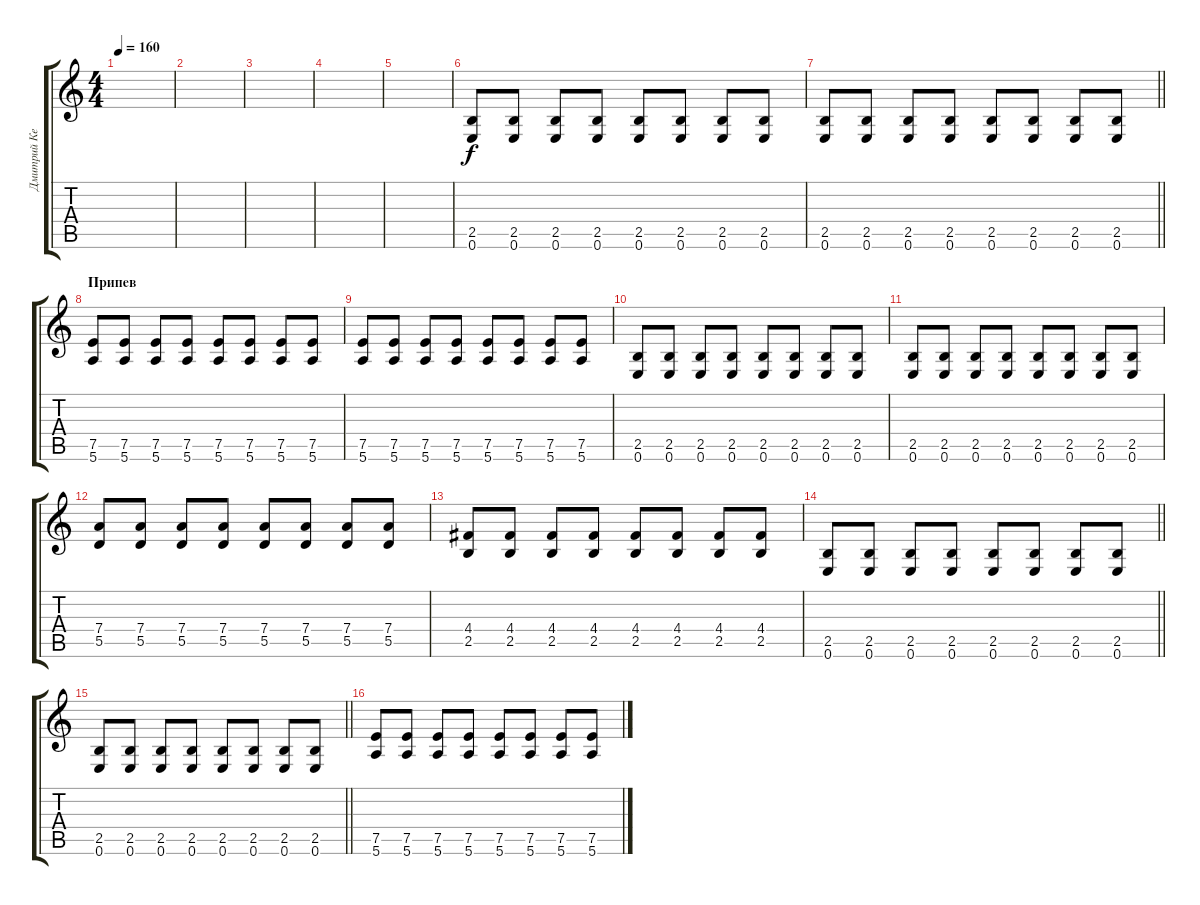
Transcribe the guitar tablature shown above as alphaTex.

\track ("Дмитрий Кежватов" "Дмитрий Ке") {instrument overdrivenguitar}
\staff {score tabs}
\tuning (E4 B3 G3 D3 A2 E2) {hide}
\ts (4 4)
\tempo 160
\clef g2
\ks c
|
|
|
|
|
(2.5 0.6).8 (2.5 0.6).8 (2.5 0.6).8 (2.5 0.6).8 (2.5 0.6).8 (2.5 0.6).8 (2.5 0.6).8 (2.5 0.6).8 |
\barLineRight lightlight
(2.5 0.6).8 (2.5 0.6).8 (2.5 0.6).8 (2.5 0.6).8 (2.5 0.6).8 (2.5 0.6).8 (2.5 0.6).8 (2.5 0.6).8 |
\section ("" "Припев")
(7.5 5.6).8 (7.5 5.6).8 (7.5 5.6).8 (7.5 5.6).8 (7.5 5.6).8 (7.5 5.6).8 (7.5 5.6).8 (7.5 5.6).8 |
(7.5 5.6).8 (7.5 5.6).8 (7.5 5.6).8 (7.5 5.6).8 (7.5 5.6).8 (7.5 5.6).8 (7.5 5.6).8 (7.5 5.6).8 |
(2.5 0.6).8 (2.5 0.6).8 (2.5 0.6).8 (2.5 0.6).8 (2.5 0.6).8 (2.5 0.6).8 (2.5 0.6).8 (2.5 0.6).8 |
(2.5 0.6).8 (2.5 0.6).8 (2.5 0.6).8 (2.5 0.6).8 (2.5 0.6).8 (2.5 0.6).8 (2.5 0.6).8 (2.5 0.6).8 |
(7.4 5.5).8 (7.4 5.5).8 (7.4 5.5).8 (7.4 5.5).8 (7.4 5.5).8 (7.4 5.5).8 (7.4 5.5).8 (7.4 5.5).8 |
(4.4 2.5).8 (4.4 2.5).8 (4.4 2.5).8 (4.4 2.5).8 (4.4 2.5).8 (4.4 2.5).8 (4.4 2.5).8 (4.4 2.5).8 |
\barLineRight lightlight
(2.5 0.6).8 (2.5 0.6).8 (2.5 0.6).8 (2.5 0.6).8 (2.5 0.6).8 (2.5 0.6).8 (2.5 0.6).8 (2.5 0.6).8 |
\barLineRight lightlight
(2.5 0.6).8 (2.5 0.6).8 (2.5 0.6).8 (2.5 0.6).8 (2.5 0.6).8 (2.5 0.6).8 (2.5 0.6).8 (2.5 0.6).8 |
(7.5 5.6).8 (7.5 5.6).8 (7.5 5.6).8 (7.5 5.6).8 (7.5 5.6).8 (7.5 5.6).8 (7.5 5.6).8 (7.5 5.6).8
